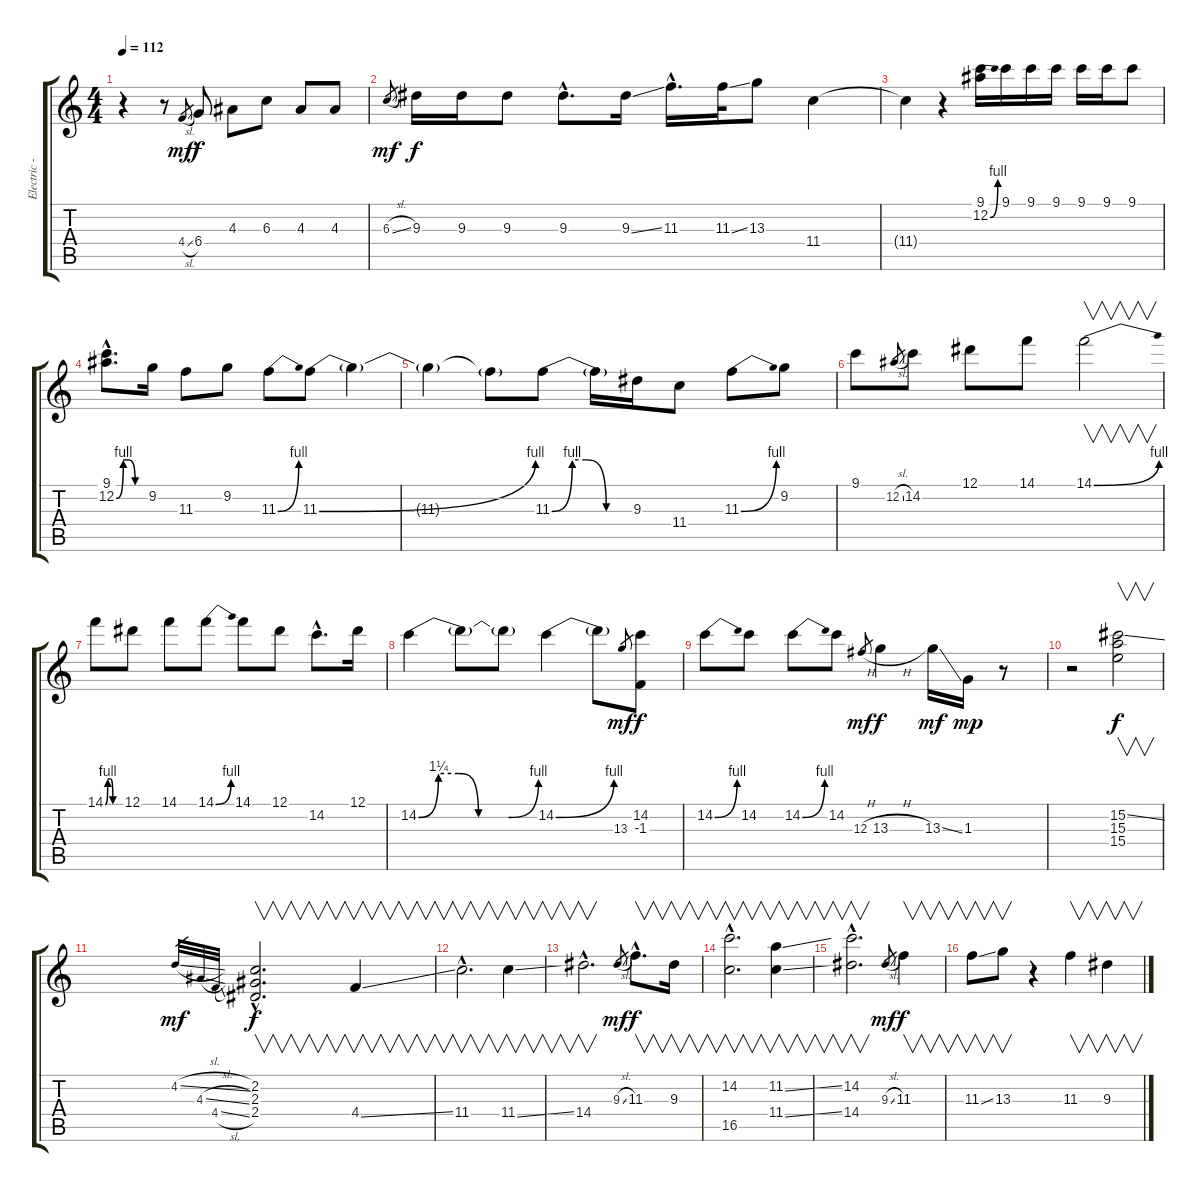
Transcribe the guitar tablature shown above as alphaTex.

\track ("Electric - Jimi Hendrix" "Electric -") {instrument overdrivenguitar}
\staff {score tabs}
\tuning (Eb4 Bb3 Gb3 Db3 Ab2 Eb2) {hide}
\ts (4 4)
\tempo 112
\clef g2
\ks c
r.4{dy f} r.8 4.4{sl}.8{gr dy mf} 6.4.8{dy f} 4.3.8 6.3.8 4.3.8 4.3.8 |
6.3{sl}.8{gr dy mf} 9.3.16{dy f} 9.3.16 9.3.8 9.3{hac}.8{d} 9.3{ss}.16 11.3{hac}.16{d} 11.3{ss}.32 13.3.8 11.4.4 |
11.4{t}.4 r.4 (9.1 12.2{be (bend 0 0 60 4)}).16 9.1.16 9.1.16 9.1.16 9.1.16 9.1.16 9.1.8 |
(9.1{hac} 12.2{be (custom 0 0 15 4 25 4 40 0 60 0) hac}).8{d} 9.2.16 11.3.8 9.2.8 11.3{be (bend 0 0 60 4)}.8 11.3{be (bend 0 0 60 4)}.8 11.3{t}.4 |
11.3{t}.4 11.3{t}.8 11.3{be (custom 0 0 15 4 25 4 40 0 60 0)}.8 11.3{t}.16 9.3.16 11.4.8 11.3{be (bend 0 0 60 4)}.8 9.2.8 |
9.1.8 12.2{sl}.8{gr} 14.2.8 12.1.8 14.1.8 14.1{be (bend 0 0 60 4)}.2{v} |
14.1{be (custom 0 0 10 4 20 4 30 0 60 0)}.8 12.1.8 14.1.8 14.1{be (bend 0 0 60 4)}.8 14.1.8 12.1.8 14.2{hac}.8{d} 12.1.16 |
14.2{be (custom 0 0 10 5 20 5 30 0 45 0 60 4)}.4 14.2{t}.8 14.2{t}.8 14.2{be (bend 0 0 60 4)}.4 14.2{t}.8 13.3.8{gr dy mf} (14.2 -1.3).8{dy f} |
14.2{be (bend 0 0 60 4)}.8 14.2.8 14.2{be (bend 0 0 60 4)}.8 14.2.8 12.3{h}.8{gr dy mf} 13.3{h}.4{dy f} 13.3{ss}.16{dy mf} 1.3.16{dy mp} r.8 |
r.2 (15.2{ss} 15.3 15.4).2{v dy f} |
4.2{sl}.32{gr dy mf} 4.3{sl}.32{gr} 4.4{sl}.32{gr} (2.2{hac} 2.3{hac} 2.4{hac}).2{v d dy f} 4.4{ss}.4{v} |
11.4{hac}.2{v d} 11.4{ss}.4{v} |
14.4{hac}.2{v d} 9.3{sl}.8{gr dy mf} 11.3{hac}.8{v d dy f} 9.3.16{v} |
(14.2{hac} 16.5{hac}).2{v d} (11.2{ss} 11.4{ss}).4{v} |
(14.2{hac} 14.4{hac}).2{v d} 9.3{sl}.8{gr dy mf} 11.3.4{v dy f} |
11.3{ss}.8{v} 13.3.8{v} r.4 11.3.4{v} 9.3.4{v}
